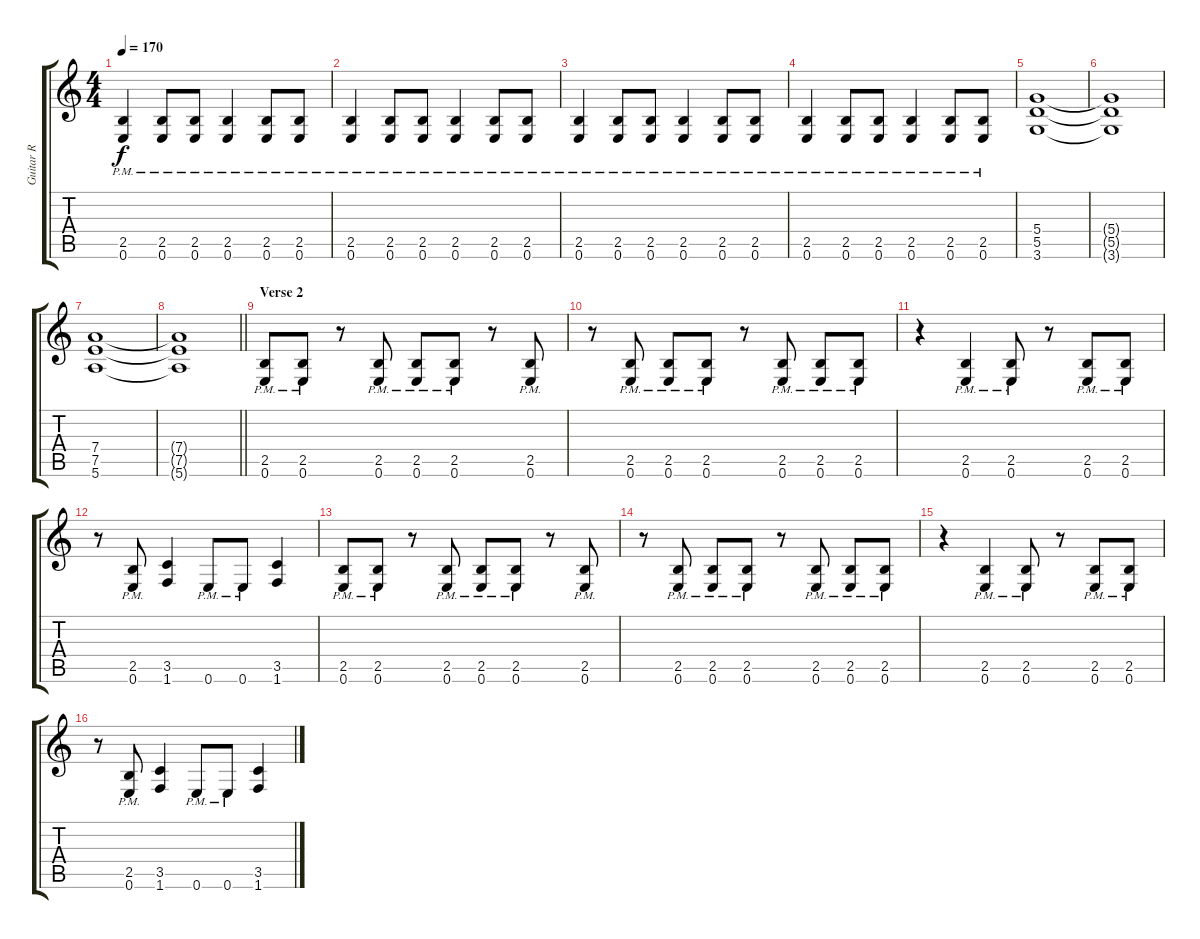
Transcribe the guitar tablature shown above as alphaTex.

\track ("Guitar R" "Guitar R") {instrument distortionguitar}
\staff {score tabs}
\tuning (E4 B3 G3 D3 A2 E2) {hide}
\ts (4 4)
\tempo 170
\clef g2
\ks c
(2.5{pm} 0.6{pm}).4{dy f} (2.5{pm} 0.6{pm}).8 (2.5{pm} 0.6{pm}).8 (2.5{pm} 0.6{pm}).4 (2.5{pm} 0.6{pm}).8 (2.5{pm} 0.6{pm}).8 |
(2.5{pm} 0.6{pm}).4 (2.5{pm} 0.6{pm}).8 (2.5{pm} 0.6{pm}).8 (2.5{pm} 0.6{pm}).4 (2.5{pm} 0.6{pm}).8 (2.5{pm} 0.6{pm}).8 |
(2.5{pm} 0.6{pm}).4 (2.5{pm} 0.6{pm}).8 (2.5{pm} 0.6{pm}).8 (2.5{pm} 0.6{pm}).4 (2.5{pm} 0.6{pm}).8 (2.5{pm} 0.6{pm}).8 |
(2.5{pm} 0.6{pm}).4 (2.5{pm} 0.6{pm}).8 (2.5{pm} 0.6{pm}).8 (2.5{pm} 0.6{pm}).4 (2.5{pm} 0.6{pm}).8 (2.5{pm} 0.6{pm}).8 |
(5.4 5.5 3.6).1 |
(5.4{t} 5.5{t} 3.6{t}).1 |
(7.4 7.5 5.6).1 |
\barLineRight lightlight
(7.4{t} 7.5{t} 5.6{t}).1 |
\section ("" "Verse 2")
(2.5{pm} 0.6{pm}).8 (2.5{pm} 0.6{pm}).8 r.8 (2.5{pm} 0.6{pm}).8 (2.5{pm} 0.6{pm}).8 (2.5{pm} 0.6{pm}).8 r.8 (2.5{pm} 0.6{pm}).8 |
r.8 (2.5{pm} 0.6{pm}).8 (2.5{pm} 0.6{pm}).8 (2.5{pm} 0.6{pm}).8 r.8 (2.5{pm} 0.6{pm}).8 (2.5{pm} 0.6{pm}).8 (2.5{pm} 0.6{pm}).8 |
r.4 (2.5{pm} 0.6{pm}).4 (2.5{pm} 0.6{pm}).8 r.8 (2.5{pm} 0.6{pm}).8 (2.5{pm} 0.6{pm}).8 |
r.8 (2.5{pm} 0.6{pm}).8 (3.5 1.6).4 0.6{pm}.8 0.6{pm}.8 (3.5 1.6).4 |
(2.5{pm} 0.6{pm}).8 (2.5{pm} 0.6{pm}).8 r.8 (2.5{pm} 0.6{pm}).8 (2.5{pm} 0.6{pm}).8 (2.5{pm} 0.6{pm}).8 r.8 (2.5{pm} 0.6{pm}).8 |
r.8 (2.5{pm} 0.6{pm}).8 (2.5{pm} 0.6{pm}).8 (2.5{pm} 0.6{pm}).8 r.8 (2.5{pm} 0.6{pm}).8 (2.5{pm} 0.6{pm}).8 (2.5{pm} 0.6{pm}).8 |
r.4 (2.5{pm} 0.6{pm}).4 (2.5{pm} 0.6{pm}).8 r.8 (2.5{pm} 0.6{pm}).8 (2.5{pm} 0.6{pm}).8 |
r.8 (2.5{pm} 0.6{pm}).8 (3.5 1.6).4 0.6{pm}.8 0.6{pm}.8 (3.5 1.6).4
